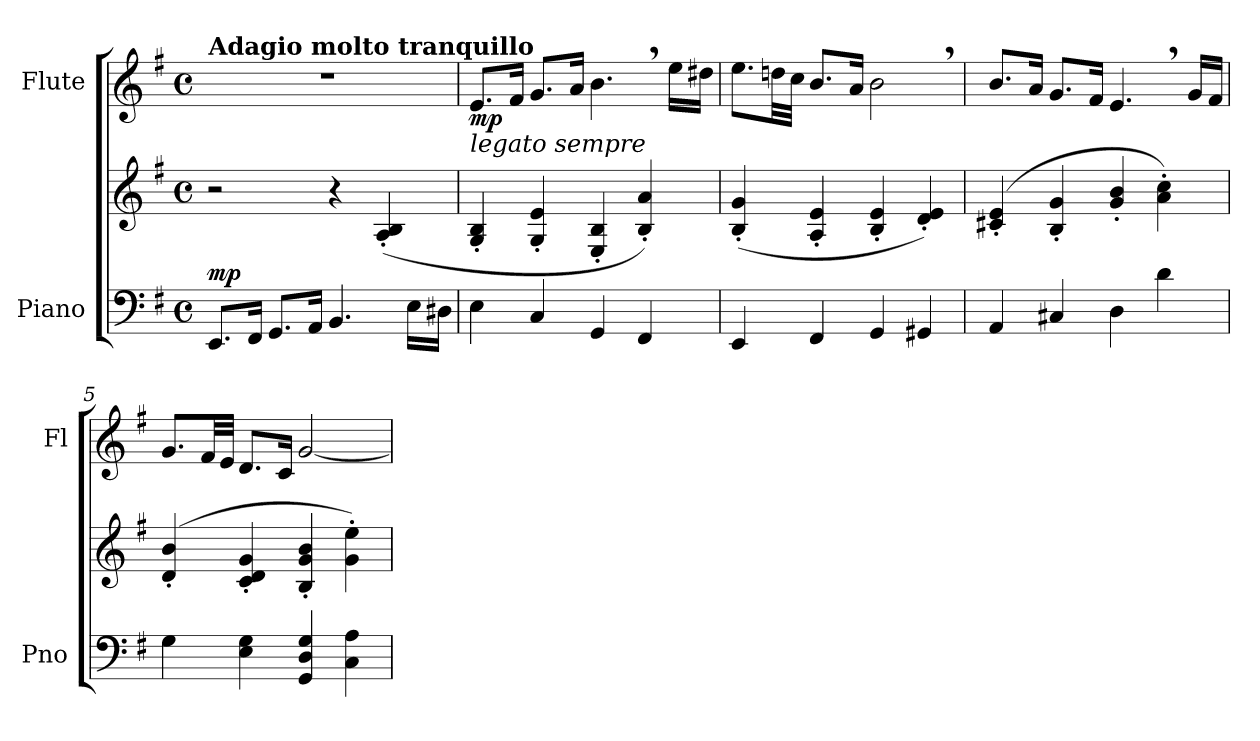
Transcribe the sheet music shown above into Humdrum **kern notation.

**kern	**kern	**dynam	**kern	**dynam
*part2	*part2	*part2	*part1	*part1
*staff3	*staff2	*staff2/3	*staff1	*staff1
*I"Piano	*	*	*I"Flute	*
*I'Pno	*	*	*I'Fl	*
*clefF4	*clefG2	*	*clefG2	*
*k[f#]	*k[f#]	*	*k[f#]	*
*M4/4	*M4/4	*	*M4/4	*
*met(c)	*met(c)	*	*met(c)	*
*MM60	*MM60	*	*MM60	*
=1	=1	=1	=1	=1
!	!	!	!LO:TX:a:B:t=Adagio molto tranquillo	!
!	!	!LO:DY:a=2	!	!
8.EE/L	2r	mp	1r	.
16FF#/Jk	.	.	.	.
8.GG/L	.	.	.	.
16AA/Jk	.	.	.	.
4.BB/	4r	.	.	.
.	(4A/' 4B/'	.	.	.
16E\LL	.	.	.	.
16D#X\JJ	.	.	.	.
=2	=2	=2	=2	=2
!	!	!	!LO:TX:b:i:t=legato sempre	!
!	!	!	!	!LO:DY:b
4E\	4G/' 4B/'	.	8.e/L	mp
.	.	.	16f#/Jk	.
4C/	4G/' 4e/'	.	8.g/L	.
.	.	.	16a/Jk	.
4GG/	4E/' 4B/'	.	4.b,\	.
4FF#/	4B/' 4a/')	.	.	.
.	.	.	16ee\LL	.
.	.	.	16dd#X\JJ	.
=3	=3	=3	=3	=3
4EE/	(4B/' 4g/'	.	8.ee\L	.
.	.	.	32ddn\LL	.
.	.	.	32cc\JJJ	.
4FF#/	4A/' 4e/'	.	8.b/L	.
.	.	.	16a/Jk	.
4GG/	4B/' 4e/'	.	2b,\	.
4GG#X/	4d/' 4e/')	.	.	.
!!LO:LB:g=z
=4	=4	=4	=4	=4
4AA/	(4c#X/'> 4e/'>	.	8.b/L	.
.	.	.	16a/Jk	.
4C#X/	4B/'> 4g/'>	.	8.g/L	.
.	.	.	16f#/Jk	.
4D\	4g/'> 4b/'>	.	4.e,/	.
4d\	4a\' 4cc\')	.	.	.
.	.	.	16g/LL	.
.	.	.	16f#/JJ	.
=5	=5	=5	=5	=5
4G\	(4d/'> 4b/'>	.	8.g/L	.
.	.	.	32f#/LL	.
.	.	.	32e/JJJ	.
4E\ 4G\	4c/'> 4d/'> 4g/'>	.	8.d/L	.
.	.	.	16c/Jk	.
4GG/ 4D/ 4G/	4B/'> 4g/'> 4b/'>	.	[2g/	.
4C\ 4A\	4g\' 4ee\')	.	.	.
=	=	=	=	=
*-	*-	*-	*-	*-
